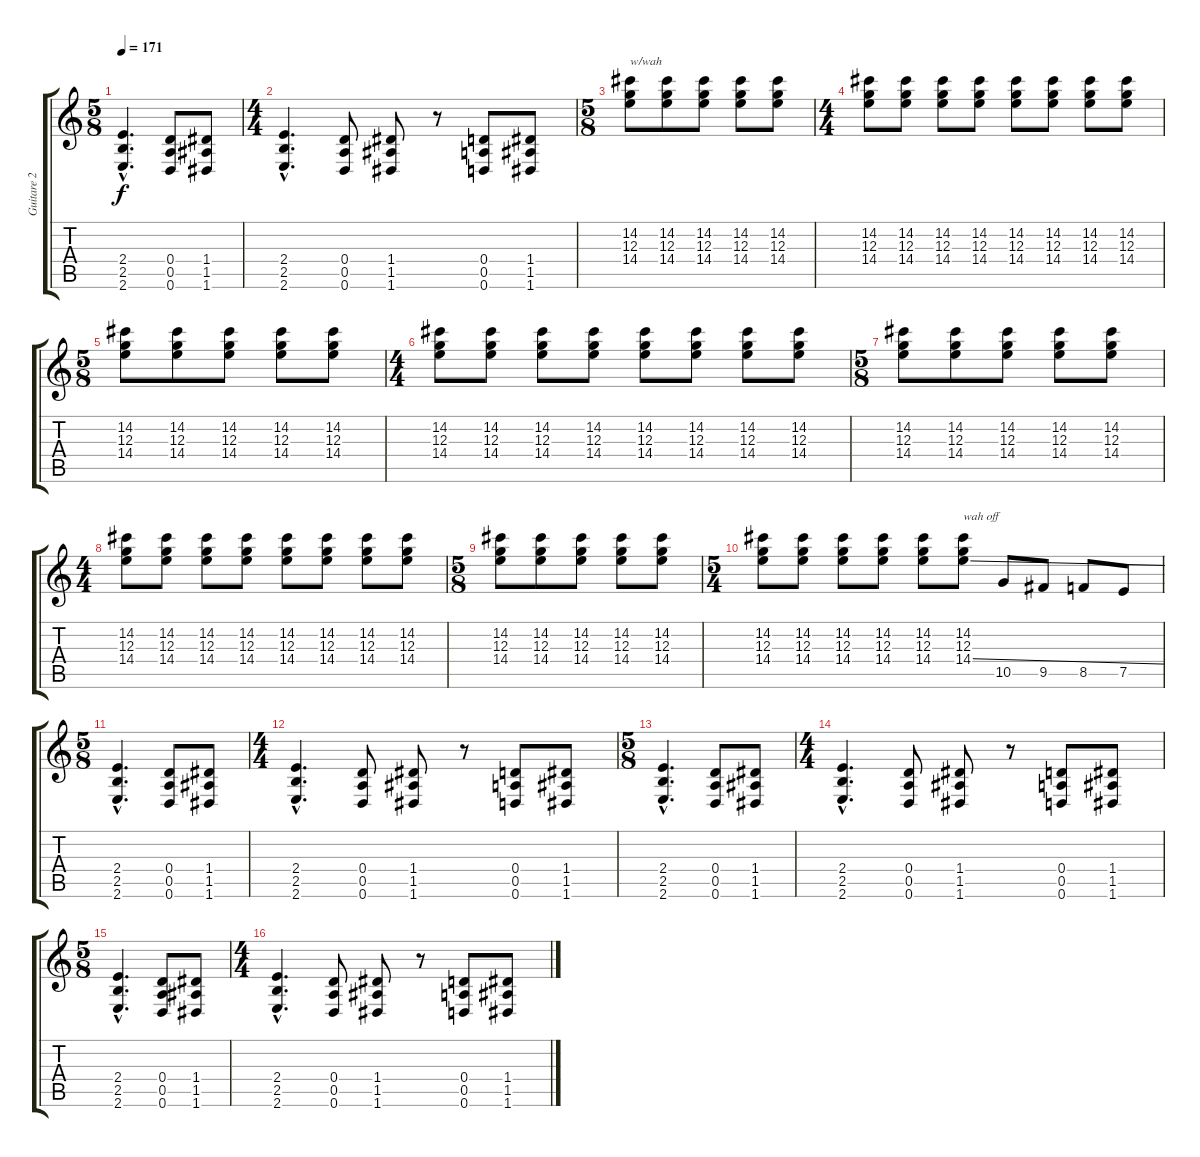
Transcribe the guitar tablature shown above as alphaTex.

\track ("Guitare 2" "Guitare 2") {instrument distortionguitar}
\staff {score tabs}
\tuning (E4 B3 G3 D3 A2 D2) {hide}
\ts (5 8)
\tempo 171
\clef g2
\ks c
(2.4{hac} 2.5{hac} 2.6{hac}).4{d dy f} (0.4 0.5 0.6).8 (1.4 1.5 1.6).8 |
\ts (4 4)
(2.4{hac} 2.5{hac} 2.6{hac}).4{d} (0.4 0.5 0.6).8 (1.4 1.5 1.6).8 r.8 (0.4 0.5 0.6).8 (1.4 1.5 1.6).8 |
\ts (5 8)
(14.2 12.3 14.4).8{txt "w/wah"} (14.2 12.3 14.4).8 (14.2 12.3 14.4).8 (14.2 12.3 14.4).8 (14.2 12.3 14.4).8 |
\ts (4 4)
(14.2 12.3 14.4).8 (14.2 12.3 14.4).8 (14.2 12.3 14.4).8 (14.2 12.3 14.4).8 (14.2 12.3 14.4).8 (14.2 12.3 14.4).8 (14.2 12.3 14.4).8 (14.2 12.3 14.4).8 |
\ts (5 8)
(14.2 12.3 14.4).8 (14.2 12.3 14.4).8 (14.2 12.3 14.4).8 (14.2 12.3 14.4).8 (14.2 12.3 14.4).8 |
\ts (4 4)
(14.2 12.3 14.4).8 (14.2 12.3 14.4).8 (14.2 12.3 14.4).8 (14.2 12.3 14.4).8 (14.2 12.3 14.4).8 (14.2 12.3 14.4).8 (14.2 12.3 14.4).8 (14.2 12.3 14.4).8 |
\ts (5 8)
(14.2 12.3 14.4).8 (14.2 12.3 14.4).8 (14.2 12.3 14.4).8 (14.2 12.3 14.4).8 (14.2 12.3 14.4).8 |
\ts (4 4)
(14.2 12.3 14.4).8 (14.2 12.3 14.4).8 (14.2 12.3 14.4).8 (14.2 12.3 14.4).8 (14.2 12.3 14.4).8 (14.2 12.3 14.4).8 (14.2 12.3 14.4).8 (14.2 12.3 14.4).8 |
\ts (5 8)
(14.2 12.3 14.4).8 (14.2 12.3 14.4).8 (14.2 12.3 14.4).8 (14.2 12.3 14.4).8 (14.2 12.3 14.4).8 |
\ts (5 4)
(14.2 12.3 14.4).8 (14.2 12.3 14.4).8 (14.2 12.3 14.4).8 (14.2 12.3 14.4).8 (14.2 12.3 14.4).8 (14.2 12.3 14.4{ss}).8{txt "wah off"} 10.5.8 9.5.8 8.5.8 7.5.8 |
\ts (5 8)
(2.4{hac} 2.5{hac} 2.6{hac}).4{d} (0.4 0.5 0.6).8 (1.4 1.5 1.6).8 |
\ts (4 4)
(2.4{hac} 2.5{hac} 2.6{hac}).4{d} (0.4 0.5 0.6).8 (1.4 1.5 1.6).8 r.8 (0.4 0.5 0.6).8 (1.4 1.5 1.6).8 |
\ts (5 8)
(2.4{hac} 2.5{hac} 2.6{hac}).4{d} (0.4 0.5 0.6).8 (1.4 1.5 1.6).8 |
\ts (4 4)
(2.4{hac} 2.5{hac} 2.6{hac}).4{d} (0.4 0.5 0.6).8 (1.4 1.5 1.6).8 r.8 (0.4 0.5 0.6).8 (1.4 1.5 1.6).8 |
\ts (5 8)
(2.4{hac} 2.5{hac} 2.6{hac}).4{d} (0.4 0.5 0.6).8 (1.4 1.5 1.6).8 |
\ts (4 4)
(2.4{hac} 2.5{hac} 2.6{hac}).4{d} (0.4 0.5 0.6).8 (1.4 1.5 1.6).8 r.8 (0.4 0.5 0.6).8 (1.4 1.5 1.6).8
